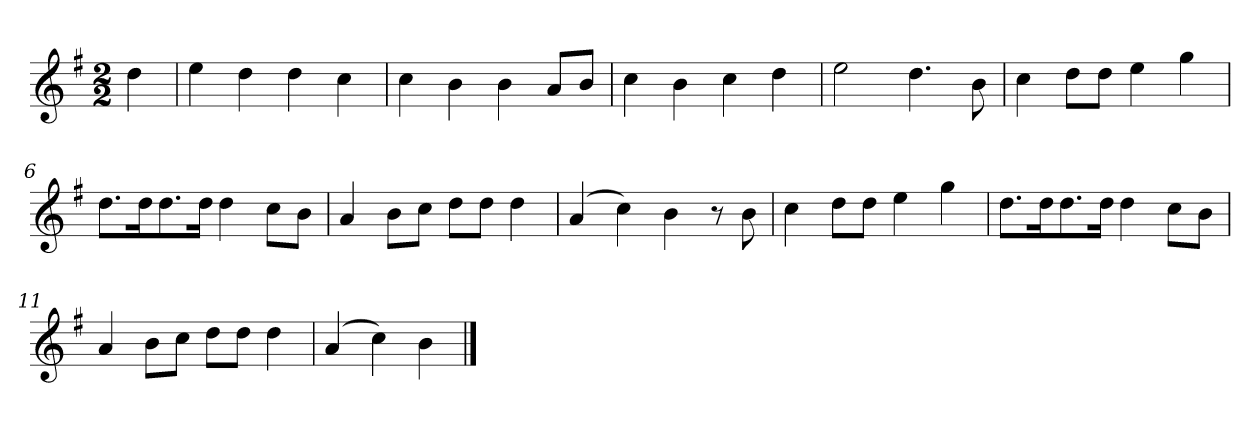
**kern
*part1
*staff1
*k[f#]
*M2/2
*MM120
=
4dd
=1
4ee
4dd
4dd
4cc
=2
4cc
4b
4b
8aL
8bJ
=3
4cc
4b
4cc
4dd
=4
2ee
4.dd
8b
=5
4cc
8ddL
8ddJ
4ee
4gg
=6
8.ddL
16ddK
8.dd
16ddJk
4dd
8ccL
8bJ
=7
4a
8bL
8ccJ
8ddL
8ddJ
4dd
=8
(4a
4cc)
4b
8r
8b
=9
4cc
8ddL
8ddJ
4ee
4gg
=10
8.ddL
16ddK
8.dd
16ddJk
4dd
8ccL
8bJ
=11
4a
8bL
8ccJ
8ddL
8ddJ
4dd
=12
(4a
4cc)
4b
==
*-
